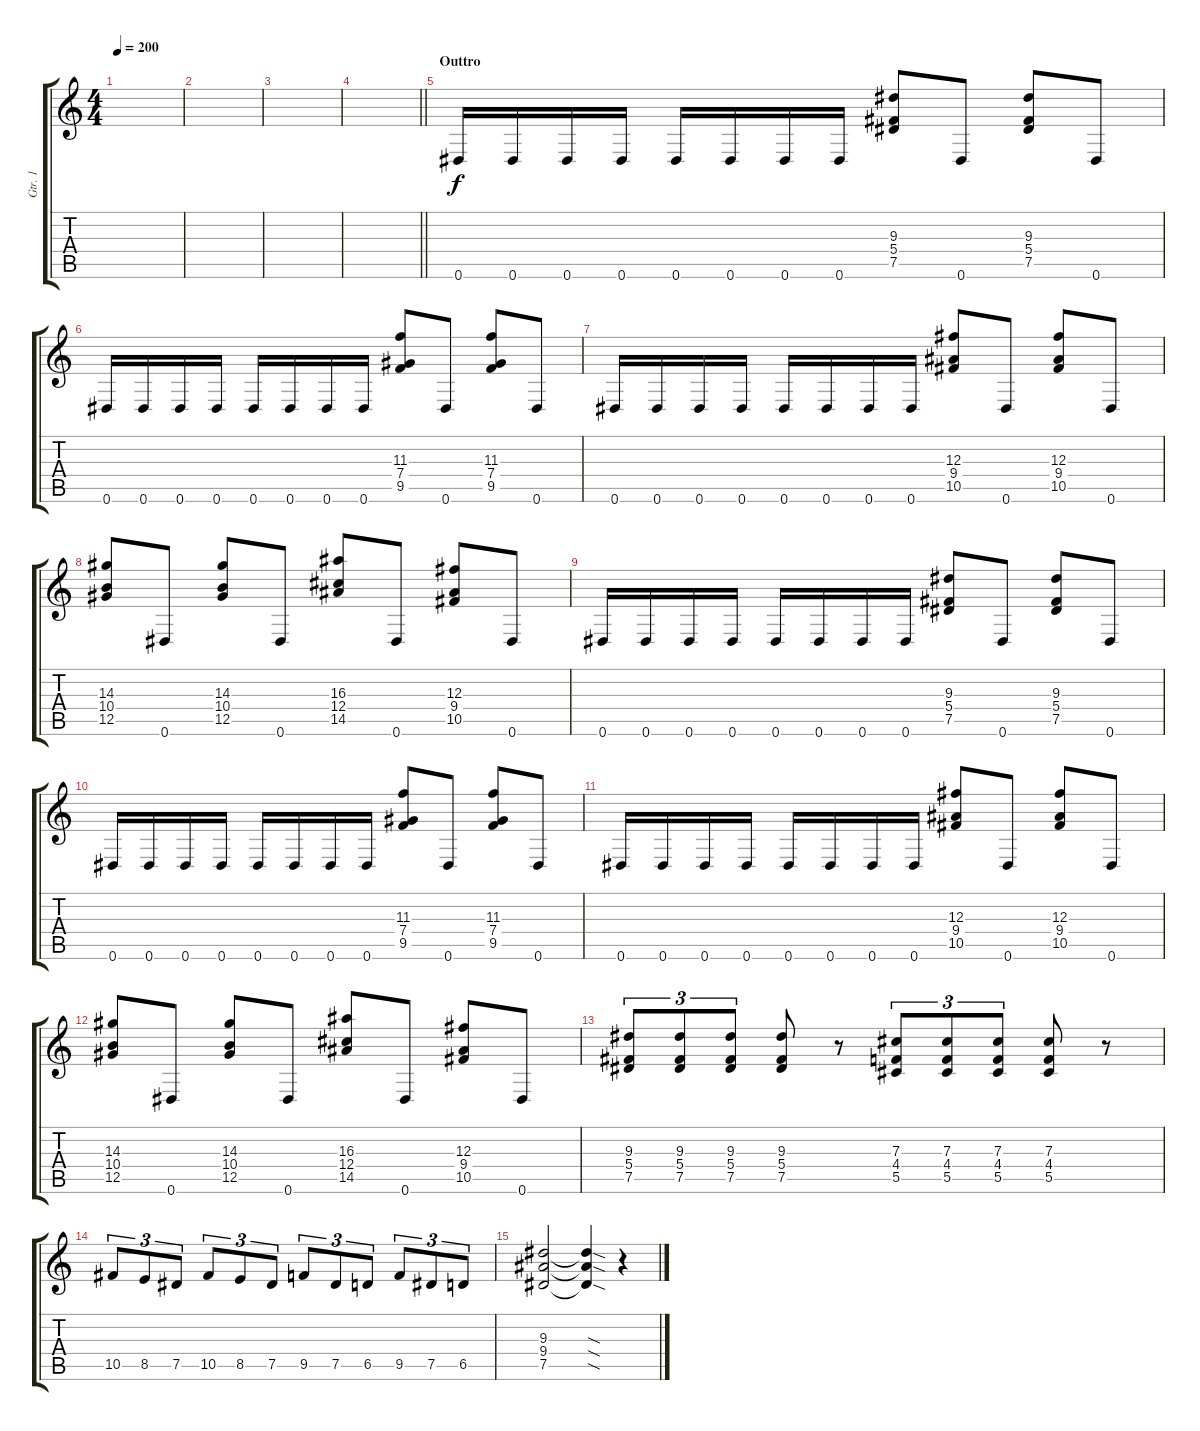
\track ("Gtr. 1" "Gtr. 1") {instrument distortionguitar}
\staff {score tabs}
\tuning (Eb4 Bb3 Gb3 Db3 Ab2 Eb2) {hide}
\ts (4 4)
\tempo 200
\clef g2
\ks c
|
|
|
\barLineRight lightlight
|
\section ("" "Outtro")
0.6.16 0.6.16 0.6.16 0.6.16 0.6.16 0.6.16 0.6.16 0.6.16 (9.3 5.4 7.5).8 0.6.8 (9.3 5.4 7.5).8 0.6.8 |
0.6.16 0.6.16 0.6.16 0.6.16 0.6.16 0.6.16 0.6.16 0.6.16 (11.3 7.4 9.5).8 0.6.8 (11.3 7.4 9.5).8 0.6.8 |
0.6.16 0.6.16 0.6.16 0.6.16 0.6.16 0.6.16 0.6.16 0.6.16 (12.3 9.4 10.5).8 0.6.8 (12.3 9.4 10.5).8 0.6.8 |
(14.3 10.4 12.5).8 0.6.8 (14.3 10.4 12.5).8 0.6.8 (16.3 12.4 14.5).8 0.6.8 (12.3 9.4 10.5).8 0.6.8 |
0.6.16 0.6.16 0.6.16 0.6.16 0.6.16 0.6.16 0.6.16 0.6.16 (9.3 5.4 7.5).8 0.6.8 (9.3 5.4 7.5).8 0.6.8 |
0.6.16 0.6.16 0.6.16 0.6.16 0.6.16 0.6.16 0.6.16 0.6.16 (11.3 7.4 9.5).8 0.6.8 (11.3 7.4 9.5).8 0.6.8 |
0.6.16 0.6.16 0.6.16 0.6.16 0.6.16 0.6.16 0.6.16 0.6.16 (12.3 9.4 10.5).8 0.6.8 (12.3 9.4 10.5).8 0.6.8 |
(14.3 10.4 12.5).8 0.6.8 (14.3 10.4 12.5).8 0.6.8 (16.3 12.4 14.5).8 0.6.8 (12.3 9.4 10.5).8 0.6.8 |
(9.3 5.4 7.5).8{tu (3 2)} (9.3 5.4 7.5).8{tu (3 2)} (9.3 5.4 7.5).8{tu (3 2)} (9.3 5.4 7.5).8 r.8 (7.3 4.4 5.5).8{tu (3 2)} (7.3 4.4 5.5).8{tu (3 2)} (7.3 4.4 5.5).8{tu (3 2)} (7.3 4.4 5.5).8 r.8 |
10.5.8{tu (3 2)} 8.5.8{tu (3 2)} 7.5.8{tu (3 2)} 10.5.8{tu (3 2)} 8.5.8{tu (3 2)} 7.5.8{tu (3 2)} 9.5.8{tu (3 2)} 7.5.8{tu (3 2)} 6.5.8{tu (3 2)} 9.5.8{tu (3 2)} 7.5.8{tu (3 2)} 6.5.8{tu (3 2)} |
(9.3 9.4 7.5).2 (9.3{sod t} 9.4{sod t} 7.5{sod t}).4 r.4
